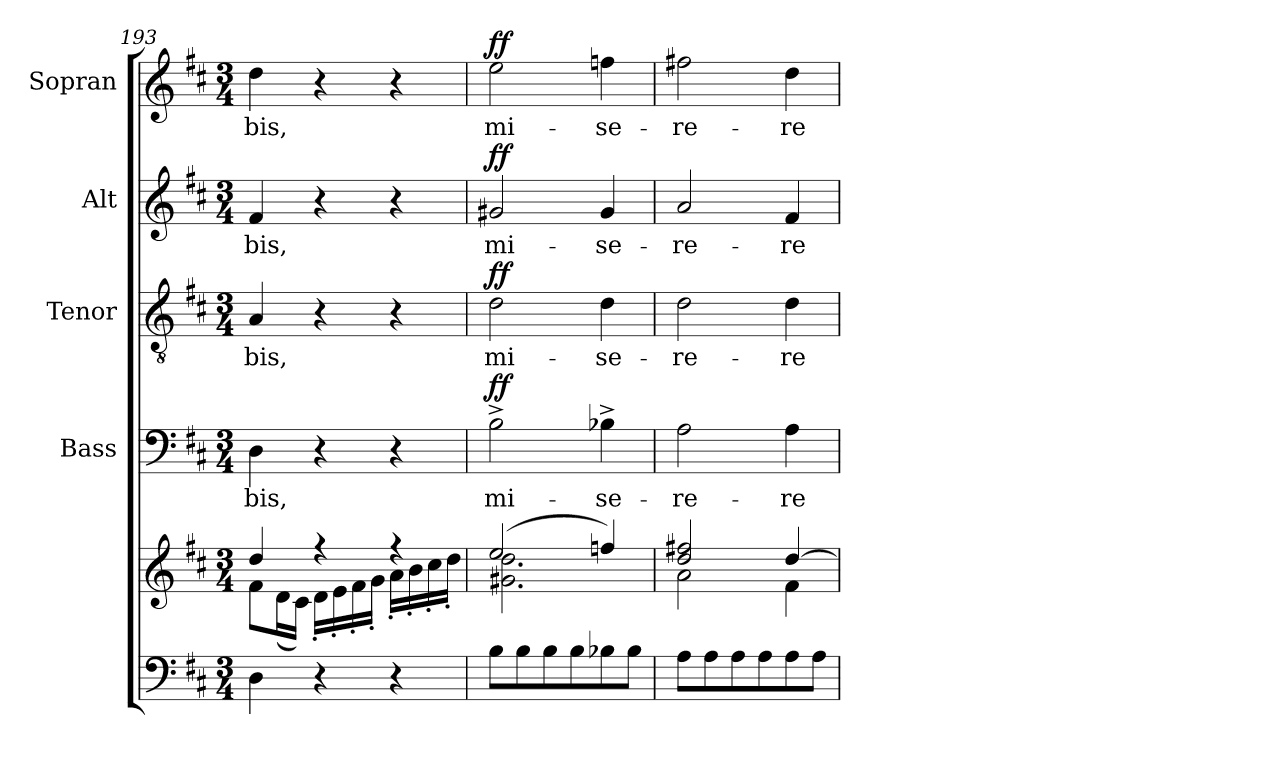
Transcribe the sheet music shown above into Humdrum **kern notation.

**kern	**kern	**kern	**text	**dynam	**kern	**text	**dynam	**kern	**text	**dynam	**kern	**text	**dynam
*part5	*part5	*part4	*part4	*part4	*part3	*part3	*part3	*part2	*part2	*part2	*part1	*part1	*part1
*staff6	*staff5	*staff4	*staff4	*staff4	*staff3	*staff3	*staff3	*staff2	*staff2	*staff2	*staff1	*staff1	*staff1
*	*	*I"Bass	*	*	*I"Tenor	*	*	*I"Alt	*	*	*I"Sopran	*	*
*	*	*I'B.	*	*	*I'T.	*	*	*I'A.	*	*	*I'S.	*	*
*clefF4	*clefG2	*clefF4	*	*	*clefGv2	*	*	*clefG2	*	*	*clefG2	*	*
*k[f#c#]	*k[f#c#]	*k[f#c#]	*	*	*k[f#c#]	*	*	*k[f#c#]	*	*	*k[f#c#]	*	*
*D:	*D:	*D:	*	*	*D:	*	*	*D:	*	*	*D:	*	*
*M3/4	*M3/4	*M3/4	*	*	*M3/4	*	*	*M3/4	*	*	*M3/4	*	*
=193	=193	=193	=193	=193	=193	=193	=193	=193	=193	=193	=193	=193	=193
*	*^	*	*	*	*	*	*	*	*	*	*	*	*
!	!	!	!	!LO:LY:b	!	!	!LO:LY:b	!	!	!LO:LY:b	!	!	!LO:LY:b	!
4D\	4dd/	8f#\L	4D\	-bis,	.	4A/	-bis,	.	4f#/	-bis,	.	4dd\	-bis,	.
.	.	(>16d\L	.	.	.	.	.	.	.	.	.	.	.	.
.	.	16c#\JJ)	.	.	.	.	.	.	.	.	.	.	.	.
4r	4ree	16d'>\LL	4r	.	.	4r	.	.	4r	.	.	4r	.	.
.	.	16e'>\	.	.	.	.	.	.	.	.	.	.	.	.
.	.	16f#'>\	.	.	.	.	.	.	.	.	.	.	.	.
.	.	16g'>\JJ	.	.	.	.	.	.	.	.	.	.	.	.
4r	4rff	16a'>\LL	4r	.	.	4r	.	.	4r	.	.	4r	.	.
.	.	16b'>\	.	.	.	.	.	.	.	.	.	.	.	.
.	.	16cc#'>\	.	.	.	.	.	.	.	.	.	.	.	.
.	.	16dd'>\JJ	.	.	.	.	.	.	.	.	.	.	.	.
!!LO:LB:g=z
=194	=194	=194	=194	=194	=194	=194	=194	=194	=194	=194	=194	=194	=194	=194
!	!	!	!	!LO:LY:b	!LO:DY:a	!	!LO:LY:b	!LO:DY:a	!	!LO:LY:b	!LO:DY:a	!	!LO:LY:b	!LO:DY:a
8B\L	(2ee/	2.g#X\ 2.dd\	2B^>\	mi-	ff	2d\	mi-	ff	2g#X/	mi-	ff	2ee\	mi-	ff
8B\	.	.	.	.	.	.	.	.	.	.	.	.	.	.
8B\	.	.	.	.	.	.	.	.	.	.	.	.	.	.
8B\	.	.	.	.	.	.	.	.	.	.	.	.	.	.
!	!	!	!	!LO:LY:b	!	!	!LO:LY:b	!	!	!LO:LY:b	!	!	!LO:LY:b	!
8B-X\	4ffn/)	.	4B-X^>\	-se-	.	4d\	-se-	.	4g#/	-se-	.	4ffn\	-se-	.
8B-\J	.	.	.	.	.	.	.	.	.	.	.	.	.	.
=195	=195	=195	=195	=195	=195	=195	=195	=195	=195	=195	=195	=195	=195	=195
!	!	!	!	!LO:LY:b	!	!	!LO:LY:b	!	!	!LO:LY:b	!	!	!LO:LY:b	!
8A\L	2dd/ 2ff#X/	2a\	2A\	-re-	.	2d\	-re-	.	2a/	-re-	.	2ff#X\	-re-	.
8A\	.	.	.	.	.	.	.	.	.	.	.	.	.	.
8A\	.	.	.	.	.	.	.	.	.	.	.	.	.	.
8A\	.	.	.	.	.	.	.	.	.	.	.	.	.	.
!	!	!	!	!LO:LY:b	!	!	!LO:LY:b	!	!	!LO:LY:b	!	!	!LO:LY:b	!
8A\	[>4dd/	4f#\	4A\	-re	.	4d\	-re	.	4f#/	-re	.	4dd\	-re	.
8A\J	.	.	.	.	.	.	.	.	.	.	.	.	.	.
*	*v	*v	*	*	*	*	*	*	*	*	*	*	*	*
=	=	=	=	=	=	=	=	=	=	=	=	=	=
*-	*-	*-	*-	*-	*-	*-	*-	*-	*-	*-	*-	*-	*-
